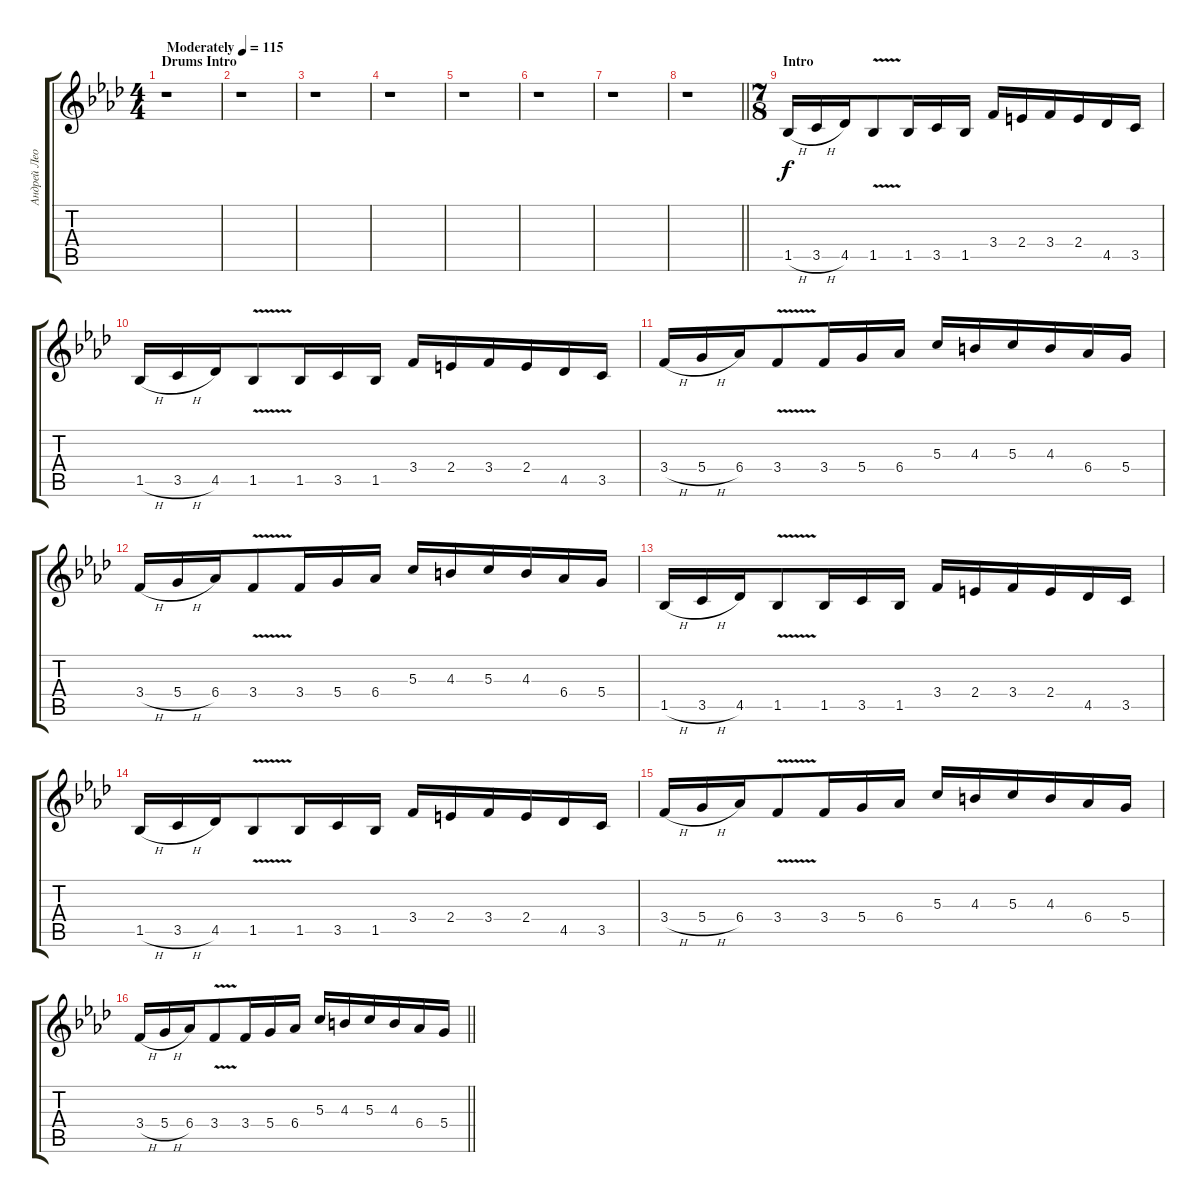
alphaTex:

\track ("Андрей Леонтьев" "Андрей Лео") {instrument distortionguitar}
\staff {score tabs}
\tuning (E4 B3 G3 D3 A2 E2) {hide}
\ts (4 4)
\section ("" "Drums Intro")
\tempo (115 "Moderately")
\clef g2
\ks ab
r.1{dy f instrument distortionguitar} |
r.1 |
r.1 |
r.1 |
r.1 |
r.1 |
r.1 |
\barLineRight lightlight
r.1 |
\ts (7 8)
\section ("" "Intro")
1.5{h}.16 3.5{h}.16 4.5.16 1.5{v}.8 1.5.16 3.5.16 1.5.16 3.4.16 2.4.16 3.4.16 2.4.16 4.5.16 3.5.16 |
1.5{h}.16 3.5{h}.16 4.5.16 1.5{v}.8 1.5.16 3.5.16 1.5.16 3.4.16 2.4.16 3.4.16 2.4.16 4.5.16 3.5.16 |
3.4{h}.16 5.4{h}.16 6.4.16 3.4{v}.8 3.4.16 5.4.16 6.4.16 5.3.16 4.3.16 5.3.16 4.3.16 6.4.16 5.4.16 |
3.4{h}.16 5.4{h}.16 6.4.16 3.4{v}.8 3.4.16 5.4.16 6.4.16 5.3.16 4.3.16 5.3.16 4.3.16 6.4.16 5.4.16 |
1.5{h}.16 3.5{h}.16 4.5.16 1.5{v}.8 1.5.16 3.5.16 1.5.16 3.4.16 2.4.16 3.4.16 2.4.16 4.5.16 3.5.16 |
1.5{h}.16 3.5{h}.16 4.5.16 1.5{v}.8 1.5.16 3.5.16 1.5.16 3.4.16 2.4.16 3.4.16 2.4.16 4.5.16 3.5.16 |
3.4{h}.16 5.4{h}.16 6.4.16 3.4{v}.8 3.4.16 5.4.16 6.4.16 5.3.16 4.3.16 5.3.16 4.3.16 6.4.16 5.4.16 |
\barLineRight lightlight
3.4{h}.16 5.4{h}.16 6.4.16 3.4{v}.8 3.4.16 5.4.16 6.4.16 5.3.16 4.3.16 5.3.16 4.3.16 6.4.16 5.4.16
